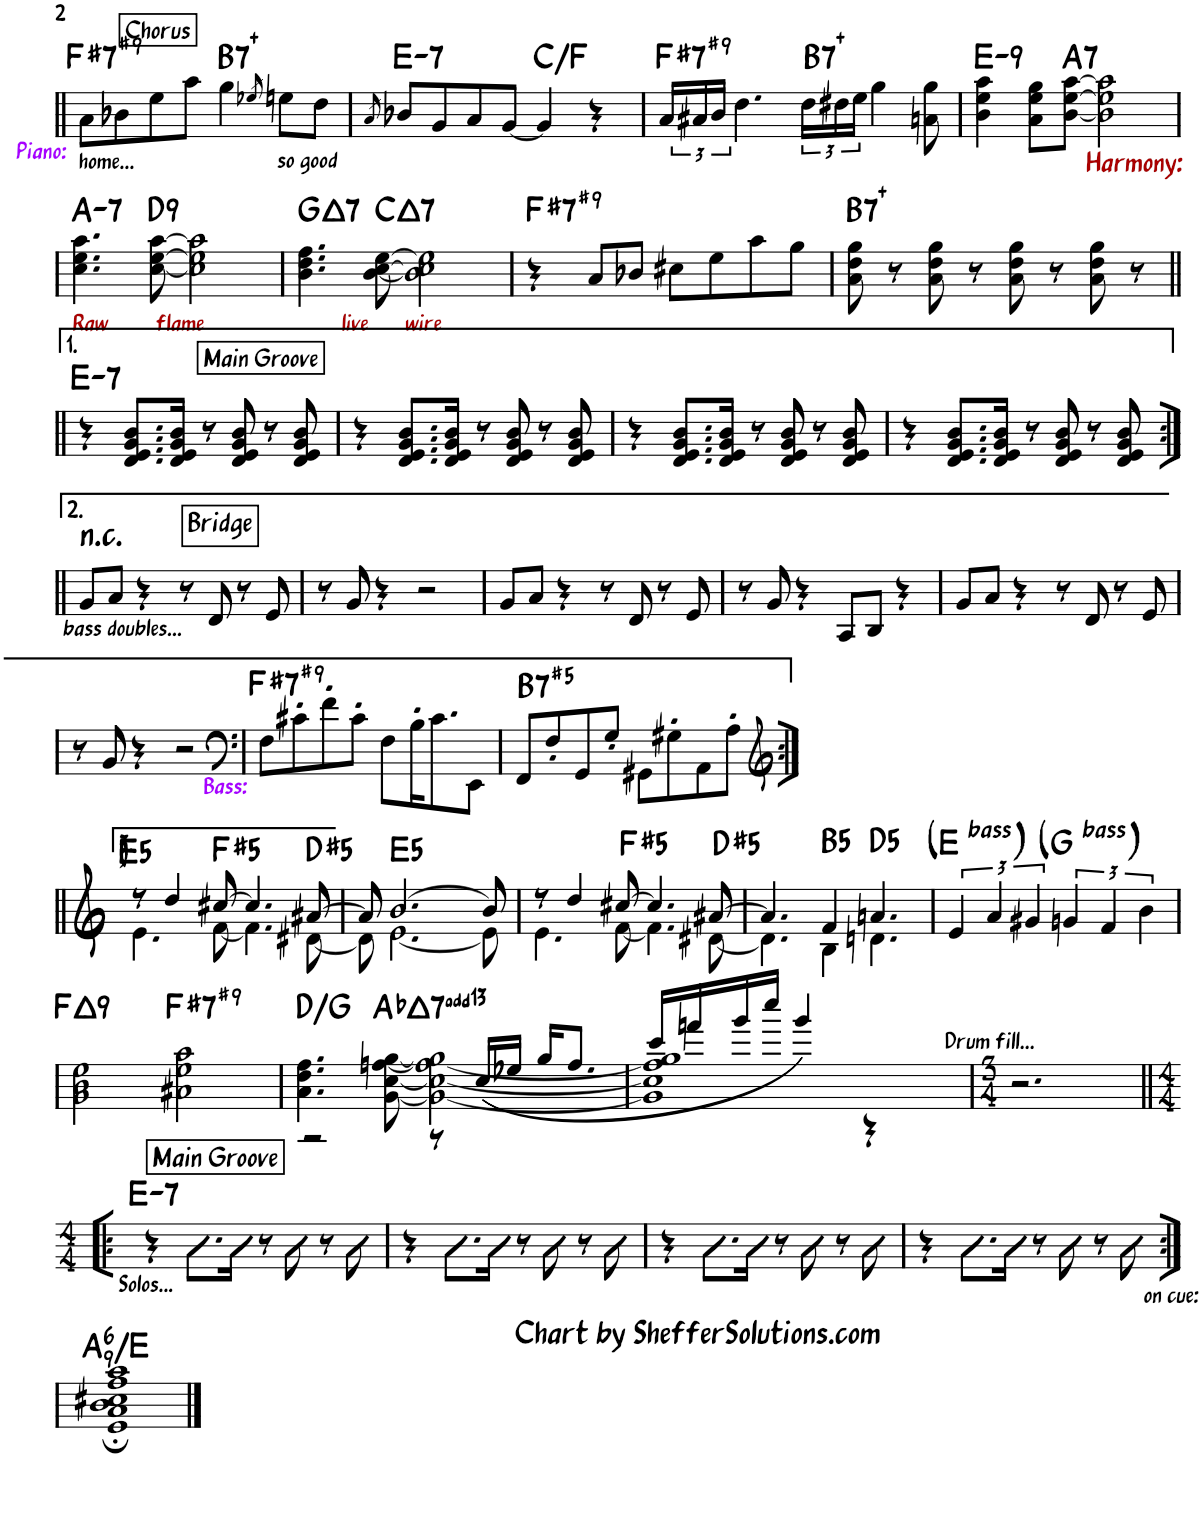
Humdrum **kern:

**kern	**harte
*part1	*part1
*staff1	*
*I"Piano	*
*I'Pno.	*
!!LO:PB:g=z
*clefG2	*
*k[f#]	*
*M4/4	*
!!LO:REH:place=s1:a:B:rj:fs=11:t=Chorus
=33	=33
!LO:TX:b:t=home...	!
!LO:TX:b:color=#AA00FF:t=Piano&colon;	!LO:H:kt=7
8a\L	F#:7(#9)
8b-X\	.
8ee\	.
8aa\J	.
!	!LO:H:kt=7+
4gg\	B:aug(b7)
8qee-X/	.
!LO:TX:b:t=so good	!
8een\L	.
8dd\J	.
=34	=34
8qa/	.
!	!LO:H:kt=7
8b-X/L	E:min7
8g/	.
8a/	.
[8g/J	.
4g/]	C:maj/4
4r	.
=35	=35
!	!LO:H:kt=7
24a/LL	F#:7(#9)
24a#X/	.
24b/JJ	.
4.dd\	.
!	!LO:H:kt=7+
24dd\LL	B:aug(b7)
24dd#X\	.
24ee\JJ	.
4gg\	.
8an\ 8gg\	.
=36	=36
!	!LO:H:kt=9
4b\ 4ee\ 4aa\	E:min9
8a\ 8ee\ 8gg\L	.
!	!LO:H:kt=7
[8b\ [8ee\ [8aa\J	A:7
!LO:TX:b:color=#AA0000:t=Harmony&colon;	!
2b\] 2ee\] 2aa\]	.
!!LO:LB:g=z
=37	=37
!LO:TX:b:color=#AA0000:t=Raw         flame                          live       wire	!LO:H:kt=7
4.cc\ 4.ee\ 4.aa\	A:min7
!	!LO:H:kt=9
[8cc\ [8ee\ [8aa\	D:9
2cc\] 2ee\] 2aa\]	.
=38	=38
!	!LO:H:kt=7
4.b\ 4.dd\ 4.ff#\	G:maj7
!	!LO:H:kt=7
[8b\ [8cc\ [8ee\	C:maj7
2b\] 2cc\] 2ee\]	.
=39	=39
!	!LO:H:kt=7
4r	F#:7(#9)
8a/L	.
8b-X/J	.
8cc#X\L	.
8ee\	.
8aa\	.
8gg\J	.
=40	=40
!	!LO:H:kt=7+
8a\ 8dd\ 8gg\	B:aug(b7)
8r	.
8a\ 8dd\ 8gg\	.
8r	.
8a\ 8dd\ 8gg\	.
8r	.
8a\ 8dd\ 8gg\	.
8r	.
!!LO:LB:g=z
!!LO:REH:place=s1:a:B:rj:fs=11:t=Main Groove
=41||	=41||
!	!LO:H:kt=7
4r	E:min7
8.d/ 8.e/ 8.g/ 8.b/L	.
16d/ 16e/ 16g/ 16b/Jk	.
8r	.
8d/ 8e/ 8g/ 8b/	.
8r	.
8d/ 8e/ 8g/ 8b/	.
=42	=42
4r	.
8.d/ 8.e/ 8.g/ 8.b/L	.
16d/ 16e/ 16g/ 16b/Jk	.
8r	.
8d/ 8e/ 8g/ 8b/	.
8r	.
8d/ 8e/ 8g/ 8b/	.
=43	=43
4r	.
8.d/ 8.e/ 8.g/ 8.b/L	.
16d/ 16e/ 16g/ 16b/Jk	.
8r	.
8d/ 8e/ 8g/ 8b/	.
8r	.
8d/ 8e/ 8g/ 8b/	.
=44	=44
4r	.
8.d/ 8.e/ 8.g/ 8.b/L	.
16d/ 16e/ 16g/ 16b/Jk	.
8r	.
8d/ 8e/ 8g/ 8b/	.
8r	.
8d/ 8e/ 8g/ 8b/	.
!!LO:LB:g=z
!!LO:REH:place=s1:a:B:rj:fs=12:t=Bridge
=45:|!	=45:|!
!LO:TX:b:t=bass doubles...	!LO:H:kt=n.c.
8g/L	N
8a/J	.
4r	.
8r	.
8d/	.
8r	.
8e/	.
=46	=46
8r	.
8g/	.
4r	.
2r	.
=47	=47
8g/L	.
8a/J	.
4r	.
8r	.
8d/	.
8r	.
8e/	.
=48	=48
8r	.
8g/	.
4r	.
8A/L	.
8B/J	.
4r	.
=49	=49
8g/L	.
8a/J	.
4r	.
8r	.
8d/	.
8r	.
8e/	.
!!LO:LB:g=z
=50	=50
8r	.
8g/	.
4r	.
2r	.
=51	=51
*clefF4	*
!LO:TX:b:color=#AA00FF:t=Bass&colon;	!LO:H:kt=7
8F#\L	F#:7(#9)
8c#X'\	.
8f#'\	.
8c#'\J	.
8F#\L	.
16B'\K	.
8.c#\	.
8EE\J	.
=52	=52
!	!LO:H:kt=7
8FF#/L	B:(3,#5,b7)
8F#'/	.
8GG/	.
8G'/J	.
8GG#X\L	.
8G#X'\	.
8AA\	.
8A'\J	.
!!LO:LB:g=z
=53:|!	=53:|!
*clefG2	*
*^	*
!	!	!LO:H:kt=5
8r	4.e\	E:(1,5)
4dd/	.	.
!	!	!LO:H:kt=5
[8cc#X/	[8f#\	F#:(1,5)
4.cc#/]	4.f#\]	.
!	!	!LO:H:kt=5
[8a#X/	[8d#X\	D#:(1,5)
=54	=54	=54
8a#/]	8d#\]	.
!	!	!LO:H:kt=5
[2.b/	[2.e\	E:(1,5)
8b/]	8e\]	.
=55	=55	=55
8r	4.e\	.
4dd/	.	.
!	!	!LO:H:kt=5
[8cc#X/	[8f#\	F#:(1,5)
4.cc#/]	4.f#\]	.
!	!	!LO:H:kt=5
[8a#X/	[8d#X\	D#:(1,5)
=56	=56	=56
4.a#/]	4.d#\]	.
!	!	!LO:H:kt=5
4f#/	4B\	B:(1,5)
!	!	!LO:H:kt=5
4.an/	4.dn\	D:(1,5)
*v	*v	*
=57	=57
6e/	E:maj
6a/	.
6g#X/	.
6gn/	G:maj
6f#/	.
6b\	.
!!LO:LB:g=z
=58	=58
!	!LO:H:kt=9
2g\ 2b\ 2ee\	F:maj9
!	!LO:H:kt=7
2a#X\ 2ee\ 2aa\	F#:7(#9)
=59	=59
*^	*
4.a\ 4.dd\ 4.ff#\	2r	D:maj/4
!	!	!LO:H:kt=7
[8g\ [8cc\ [8ffn\ [8gg\	.	Ab:maj7(13)
2g\_ 2cc\_ 2ff\_ 2gg\_	8r	.
.	(16cc/LL	.
.	16ee-X/JJ	.
.	16gg/KL	.
.	8.ff/J	.
=60	=60	=60
1g] 1cc] 1ff] 1gg]	16ccc/LL	.
.	16fffn/	.
.	16ggg/	.
.	16cccc/JJ	.
.	4ggg/)	.
.	4r	.
.	4ryy	.
*v	*v	*
=61	=61
*M3/4	*
*^	*
!LO:TX:a:t=Drum fill...	!	!
*v	*v	*
2.r	.
!!LO:LB:g=z
!!LO:REH:place=s1:a:B:rj:fs=12:t=Main Groove
=62!|:	=62!|:
*M4/4	*
!LO:TX:b:t=Solos...	!LO:H:kt=7
4r	E:min7
8.d\ 8.e\ 8.g\ 8.b\L	.
16d\ 16e\ 16g\ 16b\Jk	.
8r	.
8d\ 8e\ 8g\ 8b\	.
8r	.
8d\ 8e\ 8g\ 8b\	.
=63	=63
4r	.
8.d\ 8.e\ 8.g\ 8.b\L	.
16d\ 16e\ 16g\ 16b\Jk	.
8r	.
8d\ 8e\ 8g\ 8b\	.
8r	.
8d\ 8e\ 8g\ 8b\	.
=64	=64
4r	.
8.d\ 8.e\ 8.g\ 8.b\L	.
16d\ 16e\ 16g\ 16b\Jk	.
8r	.
8d\ 8e\ 8g\ 8b\	.
8r	.
8d\ 8e\ 8g\ 8b\	.
=65	=65
4r	.
!LO:TX:b:t=Chart by ShefferSolutions.com	!
8.d\ 8.e\ 8.g\ 8.b\L	.
16d\ 16e\ 16g\ 16b\Jk	.
8r	.
8d\ 8e\ 8g\ 8b\	.
8r	.
!LO:TX:b:t=on cue&colon;	!
8d\ 8e\ 8g\ 8b\	.
!!LO:LB:g=z
=66:|!	=66:|!
!	!LO:H:kt=6
1e 1a 1b 1cc#X 1ff# 1aa	A:maj6(9)/5
==	==
*-	*-
